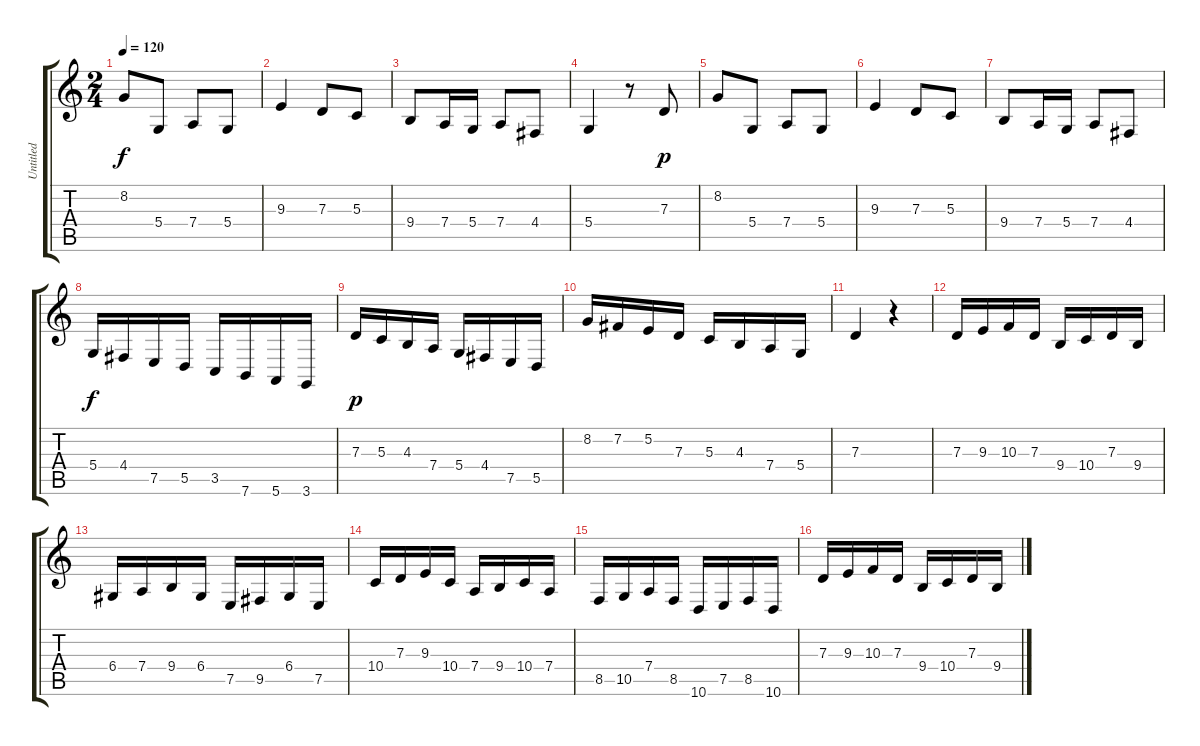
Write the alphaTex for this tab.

\track ("Untitled" "Untitled") {instrument violin}
\staff {score tabs}
\tuning (E4 B3 G3 D3 A2 E2) {hide}
\ts (2 4)
\tempo 120
\clef g2
\ks c
8.2.8{dy f} 5.4.8 7.4.8 5.4.8 |
9.3.4 7.3.8 5.3.8 |
9.4.8 7.4.16 5.4.16 7.4.8 4.4.8 |
5.4.4 r.8 7.3.8{dy p} |
8.2.8 5.4.8 7.4.8 5.4.8 |
9.3.4 7.3.8 5.3.8 |
9.4.8 7.4.16 5.4.16 7.4.8 4.4.8 |
5.4.16{dy f} 4.4.16 7.5.16 5.5.16 3.5.16 7.6.16 5.6.16 3.6.16 |
7.3.16{dy p} 5.3.16 4.3.16 7.4.16 5.4.16 4.4.16 7.5.16 5.5.16 |
8.2.16 7.2.16 5.2.16 7.3.16 5.3.16 4.3.16 7.4.16 5.4.16 |
7.3.4 r.4 |
7.3.16 9.3.16 10.3.16 7.3.16 9.4.16 10.4.16 7.3.16 9.4.16 |
6.4.16 7.4.16 9.4.16 6.4.16 7.5.16 9.5.16 6.4.16 7.5.16 |
10.4.16 7.3.16 9.3.16 10.4.16 7.4.16 9.4.16 10.4.16 7.4.16 |
8.5.16 10.5.16 7.4.16 8.5.16 10.6.16 7.5.16 8.5.16 10.6.16 |
7.3.16 9.3.16 10.3.16 7.3.16 9.4.16 10.4.16 7.3.16 9.4.16
